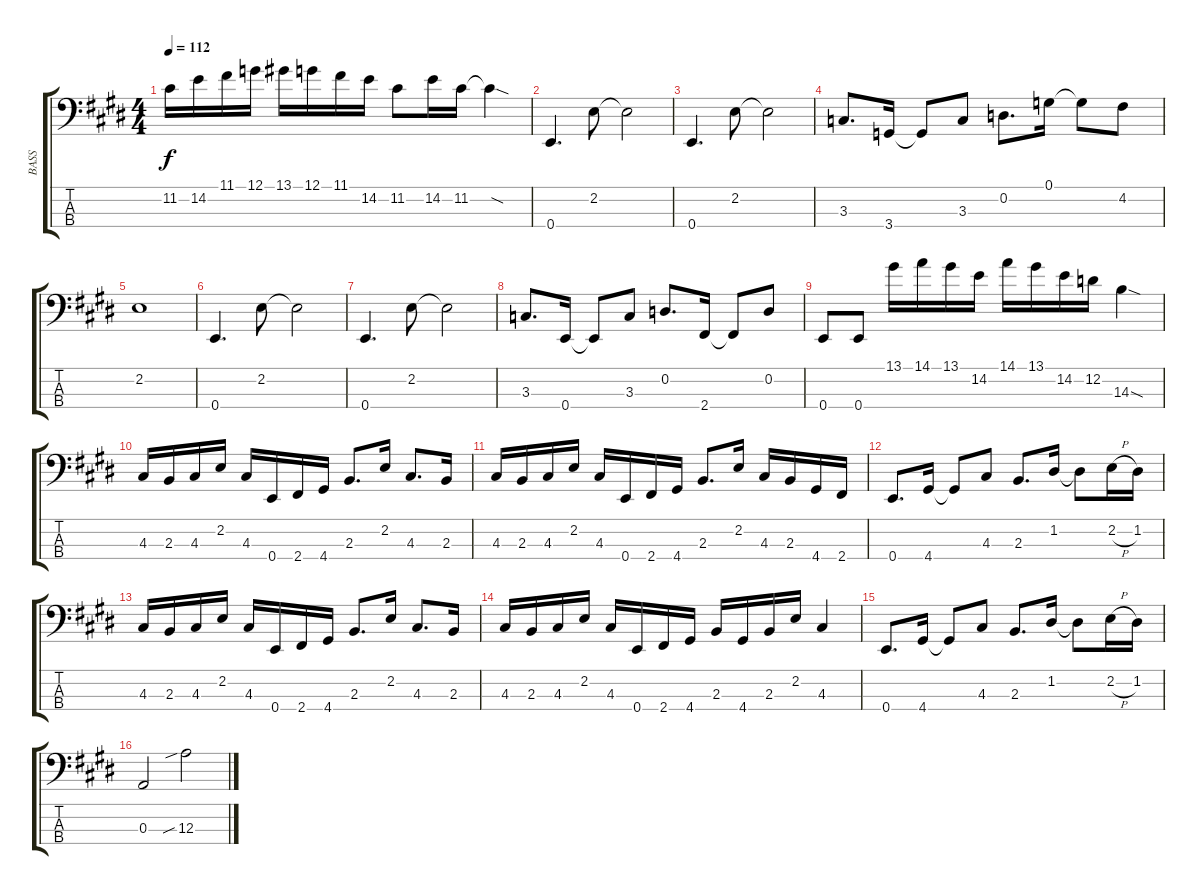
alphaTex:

\track ("BASS" "BASS") {instrument electricbassfinger}
\staff {score tabs}
\tuning (G2 D2 A1 E1) {hide}
\ts (4 4)
\tempo 112
\clef f4
\ks c#minor
11.2.16{dy f} 14.2.16 11.1.16 12.1.16 13.1.16 12.1.16 11.1.16 14.2.16 11.2.8 14.2.16 11.2.16 11.2{sod t}.4 |
0.4.4{d} 2.2.8 2.2{t}.2 |
0.4.4{d} 2.2.8 2.2{t}.2 |
3.3.8{d} 3.4.16 3.4{t}.8 3.3.8 0.2.8{d} 0.1.16 0.1{t}.8 4.2.8 |
2.2.1 |
0.4.4{d} 2.2.8 2.2{t}.2 |
0.4.4{d} 2.2.8 2.2{t}.2 |
3.3.8{d} 0.4.16 0.4{t}.8 3.3.8 0.2.8{d} 2.4.16 2.4{t}.8 0.2.8 |
0.4.8 0.4.8 13.1.16 14.1.16 13.1.16 14.2.16 14.1.16 13.1.16 14.2.16 12.2.16 14.3{sod}.4 |
4.3.16 2.3.16 4.3.16 2.2.16 4.3.16 0.4.16 2.4.16 4.4.16 2.3.8{d} 2.2.16 4.3.8{d} 2.3.16 |
4.3.16 2.3.16 4.3.16 2.2.16 4.3.16 0.4.16 2.4.16 4.4.16 2.3.8{d} 2.2.16 4.3.16 2.3.16 4.4.16 2.4.16 |
0.4.8{d} 4.4.16 4.4{t}.8 4.3.8 2.3.8{d} 1.2.16 1.2{t}.8 2.2{h}.16 1.2.16 |
4.3.16 2.3.16 4.3.16 2.2.16 4.3.16 0.4.16 2.4.16 4.4.16 2.3.8{d} 2.2.16 4.3.8{d} 2.3.16 |
4.3.16 2.3.16 4.3.16 2.2.16 4.3.16 0.4.16 2.4.16 4.4.16 2.3.16 4.4.16 2.3.16 2.2.16 4.3.4 |
0.4.8{d} 4.4.16 4.4{t}.8 4.3.8 2.3.8{d} 1.2.16 1.2{t}.8 2.2{h}.16 1.2.16 |
0.3.2 12.3{sib}.2
